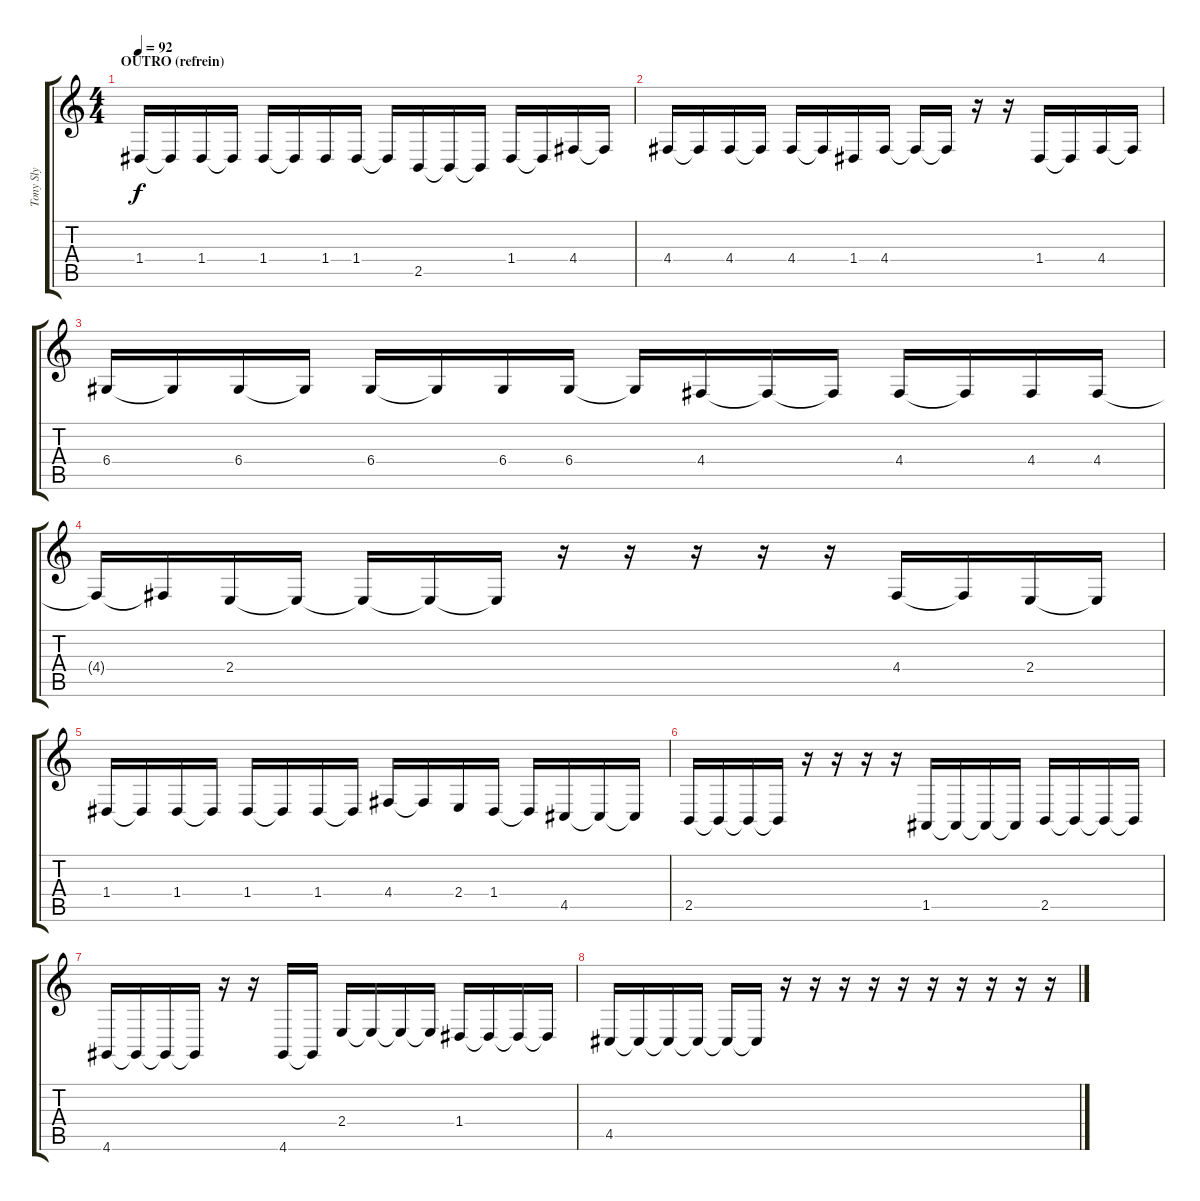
\track ("Tony Sly" "Tony Sly") {instrument tenorsax}
\staff {score tabs}
\tuning (E4 B3 G3 D3 A2 E2) {hide}
\ts (4 4)
\section ("" "OUTRO (refrein)")
\tempo 92
\clef g2
\ks c
1.4.16{dy f} 1.4{t}.16 1.4.16 1.4{t}.16 1.4.16 1.4{t}.16 1.4.16 1.4.16 1.4{t}.16 2.5.16 2.5{t}.16 2.5{t}.16 1.4.16 1.4{t}.16 4.4.16 4.4{t}.16 |
4.4.16 4.4{t}.16 4.4.16 4.4{t}.16 4.4.16 4.4{t}.16 1.4.16 4.4.16 4.4{t}.16 4.4{t}.16 r.16 r.16 1.4.16 1.4{t}.16 4.4.16 4.4{t}.16 |
6.4.16 6.4{t}.16 6.4.16 6.4{t}.16 6.4.16 6.4{t}.16 6.4.16 6.4.16 6.4{t}.16 4.4.16 4.4{t}.16 4.4{t}.16 4.4.16 4.4{t}.16 4.4.16 4.4.16 |
4.4{t}.16 4.4{t}.16 2.4.16 2.4{t}.16 2.4{t}.16 2.4{t}.16 2.4{t}.16 r.16 r.16 r.16 r.16 r.16 4.4.16 4.4{t}.16 2.4.16 2.4{t}.16 |
1.4.16 1.4{t}.16 1.4.16 1.4{t}.16 1.4.16 1.4{t}.16 1.4.16 1.4{t}.16 4.4.16 4.4{t}.16 2.4.16 1.4.16 1.4{t}.16 4.5.16 4.5{t}.16 4.5{t}.16 |
2.5.16 2.5{t}.16 2.5{t}.16 2.5{t}.16 r.16 r.16 r.16 r.16 1.5.16 1.5{t}.16 1.5{t}.16 1.5{t}.16 2.5.16 2.5{t}.16 2.5{t}.16 2.5{t}.16 |
4.6.16 4.6{t}.16 4.6{t}.16 4.6{t}.16 r.16 r.16 4.6.16 4.6{t}.16 2.4.16 2.4{t}.16 2.4{t}.16 2.4{t}.16 1.4.16 1.4{t}.16 1.4{t}.16 1.4{t}.16 |
4.5.16 4.5{t}.16 4.5{t}.16 4.5{t}.16 4.5{t}.16 4.5{t}.16 r.16 r.16 r.16 r.16 r.16 r.16 r.16 r.16 r.16 r.16
